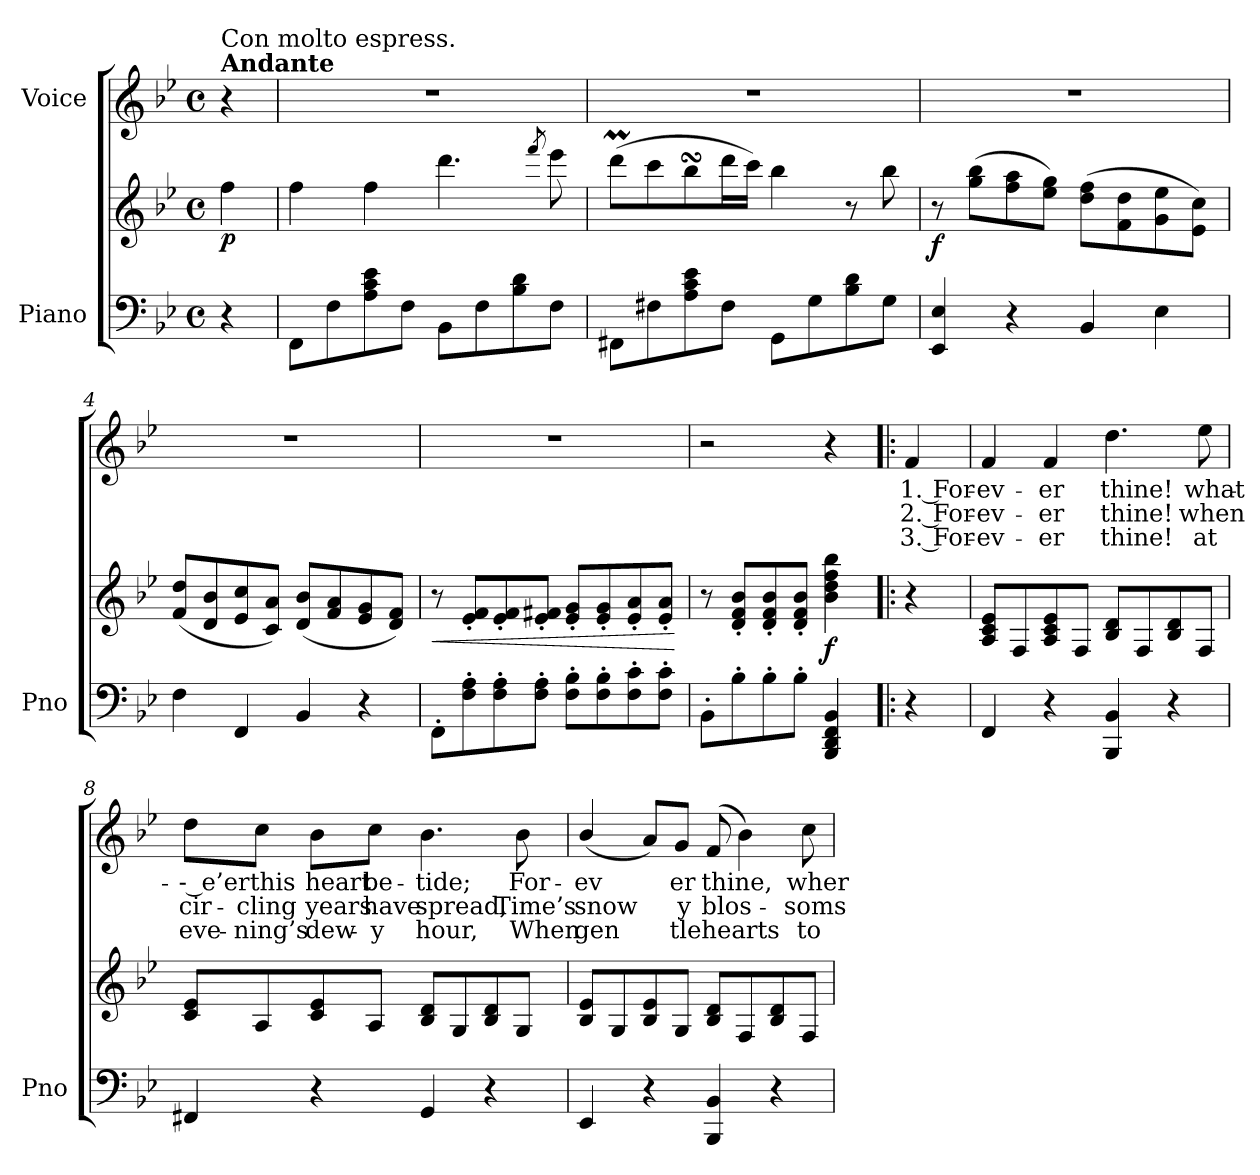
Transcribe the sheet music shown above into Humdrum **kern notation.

**kern	**kern	**dynam	**kern	**text	**text	**text
*part2	*part2	*part2	*part1	*part1	*part1	*part1
*staff3	*staff2	*staff2/3	*staff1	*staff1	*staff1	*staff1
*I"Piano	*	*	*I"Voice	*	*	*
*I'Pno	*	*	*	*	*	*
*clefF4	*clefG2	*	*clefG2	*	*	*
*k[b-e-]	*k[b-e-]	*	*k[b-e-]	*	*	*
*M4/4	*M4/4	*	*M4/4	*	*	*
*met(c)	*met(c)	*	*met(c)	*	*	*
=	=	=	=	=	=	=
!	!	!	!LO:TX:a:B:t=Andante	!	!	!
!	!	!	!LO:TX:a:t=Con molto espress.	!	!	!
!	!	!LO:DY:b	!	!	!	!
4r	4ff\	p	4r	.	.	.
=1	=1	=1	=1	=1	=1	=1
8FF\L	4ff\	.	1r	.	.	.
8F\	.	.	.	.	.	.
8A\ 8c\ 8e-\	4ff\	.	.	.	.	.
8F\J	.	.	.	.	.	.
8BB-\L	4.ddd\	.	.	.	.	.
8F\	.	.	.	.	.	.
8B-\ 8d\	.	.	.	.	.	.
.	8qfff/	.	.	.	.	.
8F\J	8eee-\	.	.	.	.	.
=2	=2	=2	=2	=2	=2	=2
8FF#X\L	(8dddm\L	.	1r	.	.	.
8F#X\	8ccc\	.	.	.	.	.
8A\ 8c\ 8e-\	8bb-sSSs\	.	.	.	.	.
8F#\J	16ddd\L	.	.	.	.	.
.	16ccc\JJ)	.	.	.	.	.
8GG\L	4bb-\	.	.	.	.	.
8G\	.	.	.	.	.	.
8B-\ 8d\	8r	.	.	.	.	.
8G\J	8bb-\	.	.	.	.	.
=3	=3	=3	=3	=3	=3	=3
!	!	!LO:DY:b	!	!	!	!
4EE-/ 4E-/	8r	f	1r	.	.	.
.	(8gg\ 8bb-\L	.	.	.	.	.
4r	8ff\ 8aa\	.	.	.	.	.
.	8ee-\ 8gg\J)	.	.	.	.	.
4BB-/	(8dd\ 8ff\L	.	.	.	.	.
.	8f\ 8dd\	.	.	.	.	.
4E-\	8g\ 8ee-\	.	.	.	.	.
.	8e-\ 8cc\J)	.	.	.	.	.
=4	=4	=4	=4	=4	=4	=4
4F\	(8f/ 8dd/L	.	1r	.	.	.
.	8d/ 8b-/	.	.	.	.	.
4FF/	8e-/ 8cc/	.	.	.	.	.
.	8c/ 8a/J)	.	.	.	.	.
4BB-/	(8d/ 8b-/L	.	.	.	.	.
.	8f/ 8a/	.	.	.	.	.
4r	8e-/ 8g/	.	.	.	.	.
.	8d/ 8f/J)	.	.	.	.	.
=5	=5	=5	=5	=5	=5	=5
!	!	!LO:HP:b	!	!	!	!
8FF'\L	8r	<	1r	.	.	.
8F\' 8A\'	8e-/' 8f/'L	.	.	.	.	.
8F\' 8A\'	8e-/' 8f/'	.	.	.	.	.
8F\' 8A\'J	8e-/' 8f#X/'J	.	.	.	.	.
8F\' 8B-\'L	8e-/' 8g/'L	.	.	.	.	.
8F\' 8B-\'	8e-/' 8g/'	.	.	.	.	.
8F\' 8c\'	8e-/' 8a/'	.	.	.	.	.
8F\' 8c\'J	8e-/' 8a/'J	.	.	.	.	.
.	.	[	.	.	.	.
=6	=6	=6	=6	=6	=6	=6
8BB-'\L	8r	.	2r	.	.	.
8B-'\	8d/' 8f/' 8b-/'L	.	.	.	.	.
8B-'\	8d/' 8f/' 8b-/'	.	.	.	.	.
8B-'\J	8d/' 8f/' 8b-/'J	.	.	.	.	.
!	!	!LO:DY:b	!	!	!	!
4BBB-/ 4DD/ 4FF/ 4BB-/	4b-\ 4dd\ 4ff\ 4bb-\	f	4r	.	.	.
=6X1!|:	=6X1!|:	=6X1!|:	=6X1!|:	=6X1!|:	=6X1!|:	=6X1!|:
4r	4r	.	4f/	1. For-	2. For-	3. For-
=7	=7	=7	=7	=7	=7	=7
4FF/	8A/ 8c/ 8e-/L	.	4f/	-ev-	-ev-	-ev-
.	8F/	.	.	.	.	.
4r	8A/ 8c/ 8e-/	.	4f/	-er	-er	-er
.	8F/J	.	.	.	.	.
4BBB-/ 4BB-/	8B-/ 8d/L	.	4.dd\	thine!	thine!	thine!
.	8F/	.	.	.	.	.
4r	8B-/ 8d/	.	.	.	.	.
.	8F/J	.	8ee-\	what-	when	at
=8	=8	=8	=8	=8	=8	=8
4FF#X/	8c/ 8e-/L	.	8dd\L	-- e’er	cir-	eve-
.	8A/	.	8cc\J	this	-cling	-ning’s
4r	8c/ 8e-/	.	8b-\L	heart	years	dew-
.	8A/J	.	8cc\J	be-	have	-y
4GG/	8B-/ 8d/L	.	4.b-\	-tide;	spread,	hour,
.	8G/	.	.	.	.	.
4r	8B-/ 8d/	.	.	.	.	.
.	8G/J	.	8b-\	For-	Time’s	When
=9	=9	=9	=9	=9	=9	=9
4EE-/	8B-/ 8e-/L	.	(4b-/	-ev	snow	-gen
.	8G/	.	.	.	.	.
4r	8B-/ 8e-/	.	8a/L)	.	.	.
.	8G/J	.	8g/J	er	y	tle
4BBB-/ 4BB-/	8B-/ 8d/L	.	(8f/	thine,	blos-	hearts
.	8F/	.	4b-\)	.	.	.
4r	8B-/ 8d/	.	.	.	.	.
.	8F/J	.	8cc\	wher-	-soms	to
=	=	=	=	=	=	=
*-	*-	*-	*-	*-	*-	*-
